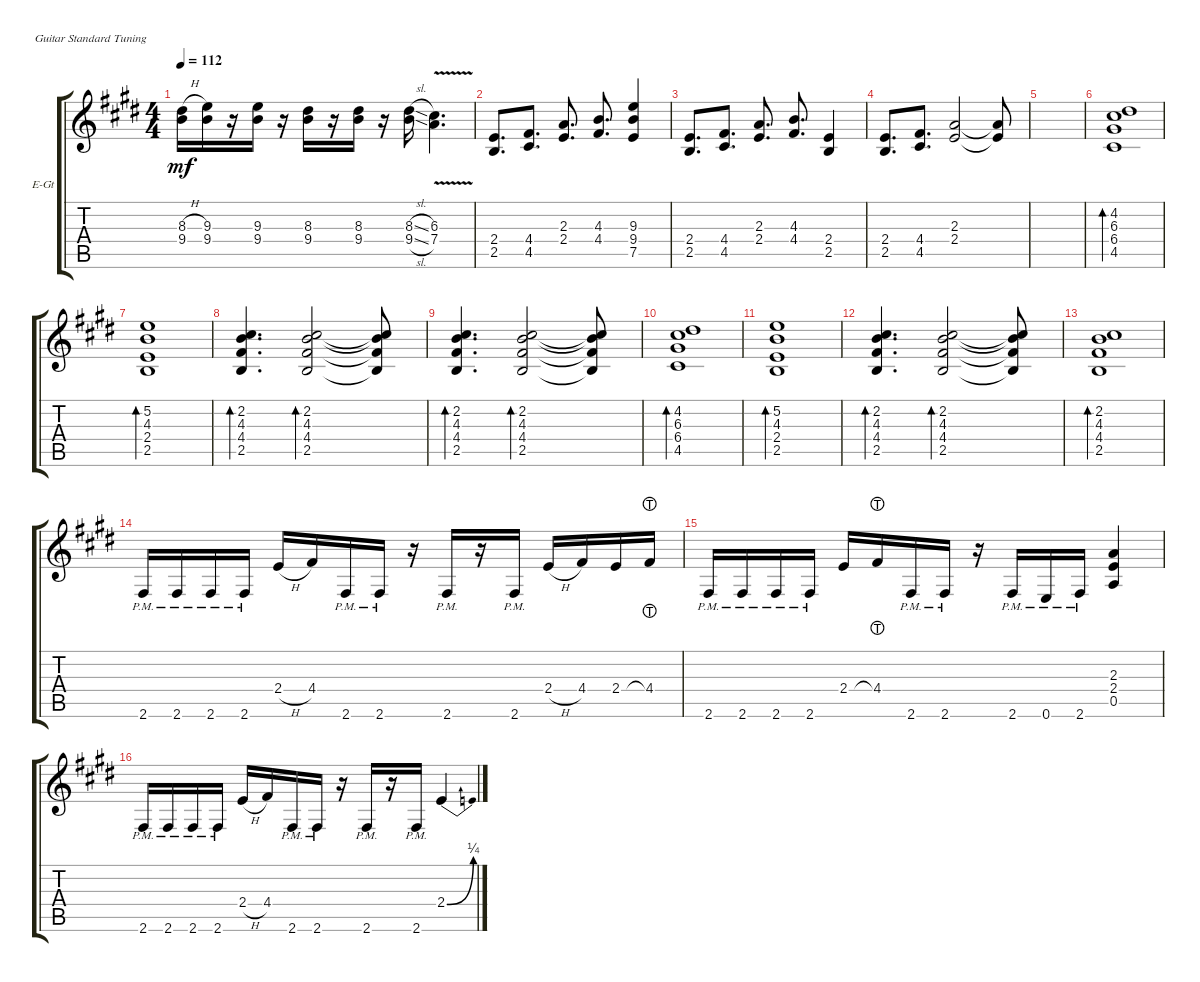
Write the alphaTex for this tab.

\defaultSystemsLayout 4
\bracketExtendMode groupsimilarinstruments
\firstSystemTrackNameOrientation horizontal
\otherSystemsTrackNameOrientation horizontal
\track ("Electric Guitar" "E-Gt") {instrument overdrivenguitar}
\staff {score tabs}
\tuning (E4 B3 G3 D3 A2 E2)
\ts (4 4)
\tempo 112
\clef g2
\ks e
(9.4 8.3{h}).16{dy mf} (9.4 9.3).16 r.16 (9.4 9.3).16 r.16 (9.4 8.3).16 r.16 (9.4 8.3).16 r.16 (9.4{sl} 8.3{sl}).16 (7.4{v} 6.3).4{d} |
(2.5 2.4).8{d} (4.5 4.4).8{d} (2.4 2.3).8{d} (4.3 4.4).8{d} (7.5 9.4 9.3).4 |
(2.5 2.4).8{d} (4.5 4.4).8{d} (2.4 2.3).8{d} (4.3 4.4).8{d} (2.5 2.4).4 |
(2.5 2.4).8{d} (4.5 4.4).8{d} (2.4 2.3).2 (2.4{t} 2.3{t}).8 |
|
(4.5 6.4 6.3 4.2).1{bd 48} |
(2.5 2.4 4.3 5.2).1{bd 45} |
(2.5 4.4 4.3 2.2).4{d bd 45} (2.5 4.4 4.3 2.2).2{bd 45} (2.5{t} 4.4{t} 4.3{t} 2.2{t}).8 |
(2.5 4.4 4.3 2.2).4{d bd 45} (2.5 4.4 4.3 2.2).2{bd 45} (2.5{t} 4.4{t} 4.3{t} 2.2{t}).8 |
(4.5 6.4 6.3 4.2).1{bd 48} |
(2.5 2.4 4.3 5.2).1{bd 45} |
(2.5 4.4 4.3 2.2).4{d bd 45} (2.5 4.4 4.3 2.2).2{bd 45} (2.5{t} 4.4{t} 4.3{t} 2.2{t}).8 |
(2.5 4.4 4.3 2.2).1{bd 45} |
2.6{pm}.16 2.6{pm}.16 2.6{pm}.16 2.6{pm}.16 2.4{h}.16 4.4.16 2.6{pm}.16 2.6{pm}.16 r.16 2.6{pm}.16 r.16 2.6{pm}.16 2.4{h}.16 4.4.16 2.4.16 4.4{lht}.16 |
2.6{pm}.16 2.6{pm}.16 2.6{pm}.16 2.6{pm}.16 2.4.16 4.4{lht}.16 2.6{pm}.16 2.6{pm}.16 r.16 2.6{pm}.16 0.6{pm}.16 2.6{pm}.16 (0.5 2.4 2.3).4 |
2.6{pm}.16 2.6{pm}.16 2.6{pm}.16 2.6{pm}.16 2.4{h}.16 4.4.16 2.6{pm}.16 2.6{pm}.16 r.16 2.6{pm}.16 r.16 2.6{pm}.16 2.4{be (bend 0 0 59.4 1)}.4
